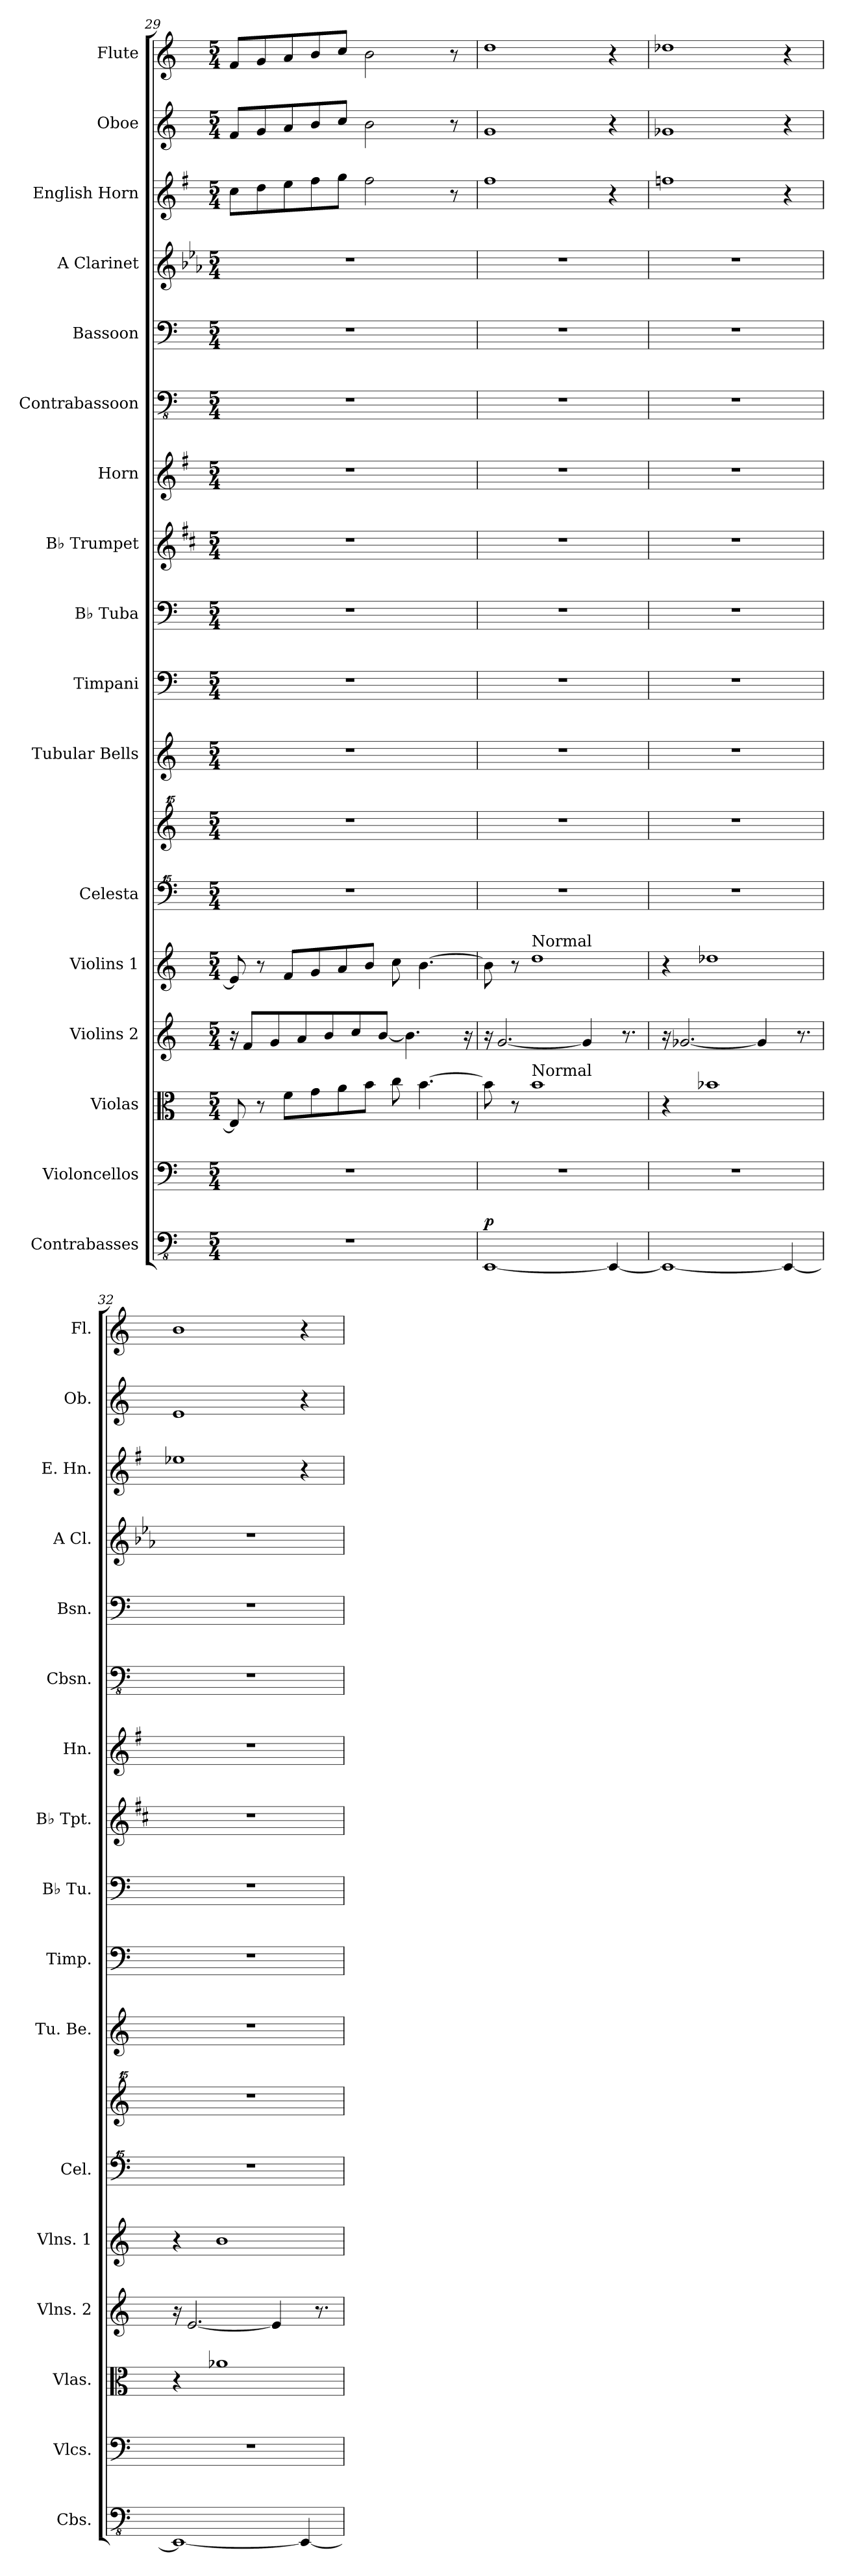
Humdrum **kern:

**kern	**dynam	**kern	**kern	**kern	**kern	**kern	**kern	**kern	**kern	**kern	**kern	**kern	**kern	**kern	**kern	**kern	**kern	**kern
*part17	*part17	*part16	*part15	*part14	*part13	*part12	*part12	*part11	*part10	*part9	*part8	*part7	*part6	*part5	*part4	*part3	*part2	*part1
*staff18	*staff18	*staff17	*staff16	*staff15	*staff14	*staff13	*staff12	*staff11	*staff10	*staff9	*staff8	*staff7	*staff6	*staff5	*staff4	*staff3	*staff2	*staff1
*I"Contrabasses	*	*I"Violoncellos	*I"Violas	*I"Violins 2	*I"Violins 1	*I"Celesta	*	*I"Tubular Bells	*I"Timpani	*I"B♭ Tuba	*I"B♭ Trumpet	*I"Horn	*I"Contrabassoon	*I"Bassoon	*I"A Clarinet	*I"English Horn	*I"Oboe	*I"Flute
*I'Cbs.	*	*I'Vlcs.	*I'Vlas.	*I'Vlns. 2	*I'Vlns. 1	*I'Cel.	*	*I'Tu. Be.	*I'Timp.	*I'B♭ Tu.	*I'B♭ Tpt.	*I'Hn.	*I'Cbsn.	*I'Bsn.	*I'A Cl.	*I'E. Hn.	*I'Ob.	*I'Fl.
*clefFv4	*	*clefF4	*clefC3	*clefG2	*clefG2	*clefF^^4	*clefG^^2	*clefG2	*clefF4	*clefF4	*clefG2	*clefG2	*clefFv4	*clefF4	*clefG2	*clefG2	*clefG2	*clefG2
*	*	*	*	*	*	*	*	*	*	*	*ITrd1c2	*ITrd4c7	*ITrd7c12	*	*ITrd2c3	*ITrd4c7	*	*
*k[]	*	*k[]	*k[]	*k[]	*k[]	*k[]	*k[]	*k[]	*k[]	*k[]	*k[]	*k[]	*k[]	*k[]	*k[]	*k[]	*k[]	*k[]
*C:	*	*C:	*C:	*C:	*C:	*C:	*C:	*C:	*C:	*C:	*C:	*C:	*C:	*C:	*C:	*C:	*C:	*C:
*M5/4	*	*M5/4	*M5/4	*M5/4	*M5/4	*M5/4	*M5/4	*M5/4	*M5/4	*M5/4	*M5/4	*M5/4	*M5/4	*M5/4	*M5/4	*M5/4	*M5/4	*M5/4
=29	=29	=29	=29	=29	=29	=29	=29	=29	=29	=29	=29	=29	=29	=29	=29	=29	=29	=29
4%5r	.	4%5r	8E/]	16r	8e/]	4%5r	4%5r	4%5r	4%5r	4%5r	4%5r	4%5r	4%5r	4%5r	4%5r	8f\L	8f/L	8f/L
.	.	.	.	8f/L	.	.	.	.	.	.	.	.	.	.	.	.	.	.
.	.	.	8r	.	8r	.	.	.	.	.	.	.	.	.	.	8g\	8g/	8g/
.	.	.	.	8g/	.	.	.	.	.	.	.	.	.	.	.	.	.	.
.	.	.	8f\L	.	8f/L	.	.	.	.	.	.	.	.	.	.	8a\	8a/	8a/
.	.	.	.	8a/	.	.	.	.	.	.	.	.	.	.	.	.	.	.
.	.	.	8g\	.	8g/	.	.	.	.	.	.	.	.	.	.	8b\	8b/	8b/
.	.	.	.	8b/	.	.	.	.	.	.	.	.	.	.	.	.	.	.
.	.	.	8a\	.	8a/	.	.	.	.	.	.	.	.	.	.	8cc\J	8cc/J	8cc/J
.	.	.	.	8cc/	.	.	.	.	.	.	.	.	.	.	.	.	.	.
.	.	.	8b\J	.	8b/J	.	.	.	.	.	.	.	.	.	.	2b\	2b\	2b\
.	.	.	.	[8b/J	.	.	.	.	.	.	.	.	.	.	.	.	.	.
.	.	.	8cc\	.	8cc\	.	.	.	.	.	.	.	.	.	.	.	.	.
.	.	.	.	4.b\]	.	.	.	.	.	.	.	.	.	.	.	.	.	.
.	.	.	[4.b\	.	[4.b\	.	.	.	.	.	.	.	.	.	.	.	.	.
.	.	.	.	.	.	.	.	.	.	.	.	.	.	.	.	8r	8r	8r
.	.	.	.	16r	.	.	.	.	.	.	.	.	.	.	.	.	.	.
=30	=30	=30	=30	=30	=30	=30	=30	=30	=30	=30	=30	=30	=30	=30	=30	=30	=30	=30
!	!LO:DY:a	!	!	!	!	!	!	!	!	!	!	!	!	!	!	!	!	!
[1EEE	p	4%5r	8b\]	16r	8b\]	4%5r	4%5r	4%5r	4%5r	4%5r	4%5r	4%5r	4%5r	4%5r	4%5r	1b	1g	1dd
.	.	.	.	[2.g/	.	.	.	.	.	.	.	.	.	.	.	.	.	.
.	.	.	8r	.	8r	.	.	.	.	.	.	.	.	.	.	.	.	.
!	!	!	!	!	!LO:TX:a:t=Normal	!	!	!	!	!	!	!	!	!	!	!	!	!
!	!	!	!LO:TX:a:t=Normal	!	!	!	!	!	!	!	!	!	!	!	!	!	!	!
.	.	.	1b	.	1dd	.	.	.	.	.	.	.	.	.	.	.	.	.
.	.	.	.	4g/]	.	.	.	.	.	.	.	.	.	.	.	.	.	.
4EEE/_	.	.	.	.	.	.	.	.	.	.	.	.	.	.	.	4r	4r	4r
.	.	.	.	8.r	.	.	.	.	.	.	.	.	.	.	.	.	.	.
=31	=31	=31	=31	=31	=31	=31	=31	=31	=31	=31	=31	=31	=31	=31	=31	=31	=31	=31
1EEE_	.	4%5r	4r	16r	4r	4%5r	4%5r	4%5r	4%5r	4%5r	4%5r	4%5r	4%5r	4%5r	4%5r	1b-X	1g-X	1dd-X
.	.	.	.	[2.g-X/	.	.	.	.	.	.	.	.	.	.	.	.	.	.
.	.	.	1b-X	.	1dd-X	.	.	.	.	.	.	.	.	.	.	.	.	.
.	.	.	.	4g-/]	.	.	.	.	.	.	.	.	.	.	.	.	.	.
4EEE/_	.	.	.	.	.	.	.	.	.	.	.	.	.	.	.	4r	4r	4r
.	.	.	.	8.r	.	.	.	.	.	.	.	.	.	.	.	.	.	.
=32	=32	=32	=32	=32	=32	=32	=32	=32	=32	=32	=32	=32	=32	=32	=32	=32	=32	=32
1EEE_	.	4%5r	4r	16r	4r	4%5r	4%5r	4%5r	4%5r	4%5r	4%5r	4%5r	4%5r	4%5r	4%5r	1a-X	1e	1b
.	.	.	.	[2.e/	.	.	.	.	.	.	.	.	.	.	.	.	.	.
.	.	.	1a-X	.	1b	.	.	.	.	.	.	.	.	.	.	.	.	.
.	.	.	.	4e/]	.	.	.	.	.	.	.	.	.	.	.	.	.	.
4EEE/_	.	.	.	.	.	.	.	.	.	.	.	.	.	.	.	4r	4r	4r
.	.	.	.	8.r	.	.	.	.	.	.	.	.	.	.	.	.	.	.
=	=	=	=	=	=	=	=	=	=	=	=	=	=	=	=	=	=	=
*-	*-	*-	*-	*-	*-	*-	*-	*-	*-	*-	*-	*-	*-	*-	*-	*-	*-	*-
